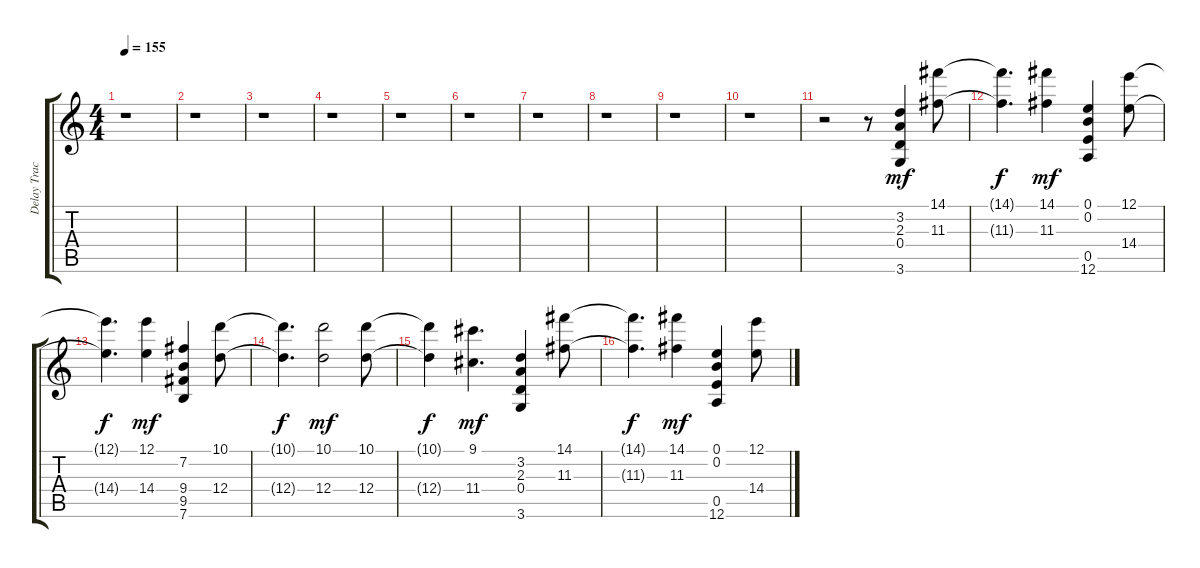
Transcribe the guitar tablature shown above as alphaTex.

\track ("Delay Track (ignore)" "Delay Trac") {instrument electricguitarjazz}
\staff {score tabs}
\tuning (E4 B3 G3 D3 A2 E2) {hide}
\ts (4 4)
\tempo 155
\clef g2
\ks c
r.1{dy mf} |
r.1 |
r.1 |
r.1 |
r.1 |
r.1 |
r.1 |
r.1 |
r.1 |
r.1 |
r.2 r.8 (3.2 2.3 0.4 3.6).4 (14.1 11.3).8 |
(14.1{t} 11.3{t}).4{d dy f} (14.1 11.3).4{dy mf} (0.1 0.2 0.5 12.6).4 (12.1 14.4).8 |
(12.1{t} 14.4{t}).4{d dy f} (12.1 14.4).4{dy mf} (7.2 9.4 9.5 7.6).4 (10.1 12.4).8 |
(10.1{t} 12.4{t}).4{d dy f} (10.1 12.4).2{dy mf} (10.1 12.4).8 |
(10.1{t} 12.4{t}).4{dy f} (9.1 11.4).4{d dy mf} (3.2 2.3 0.4 3.6).4 (14.1 11.3).8 |
(14.1{t} 11.3{t}).4{d dy f} (14.1 11.3).4{dy mf} (0.1 0.2 0.5 12.6).4 (12.1 14.4).8
